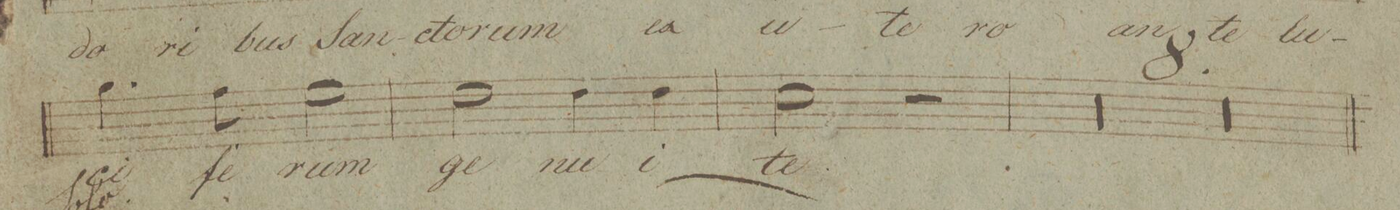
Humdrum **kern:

**kern	**text	**dynam
*I"Canto.	*	*
*clefC1	*	*
*k[]	*	*
*met(c|)	*	*
*M2/2	*	*
4.ee\	-ci-	.
8dd\	-fe-	.
2cc\	-rum	.
=35	=35	=35
2b\	ge-	.
4b\	-nu-	.
4b\	-i	.
=36	=36	=36
2a\	te.	.
2r	.	.
=37	=37	=37
00r	.	.
=38	=38	=38
=39	=39	=39
=40	=40	=40
=41	=41	=41
00r	.	.
=42	=42	=42
=43	=43	=43
=44	=44	=44
=45	=45	=45
*-	*-	*-
